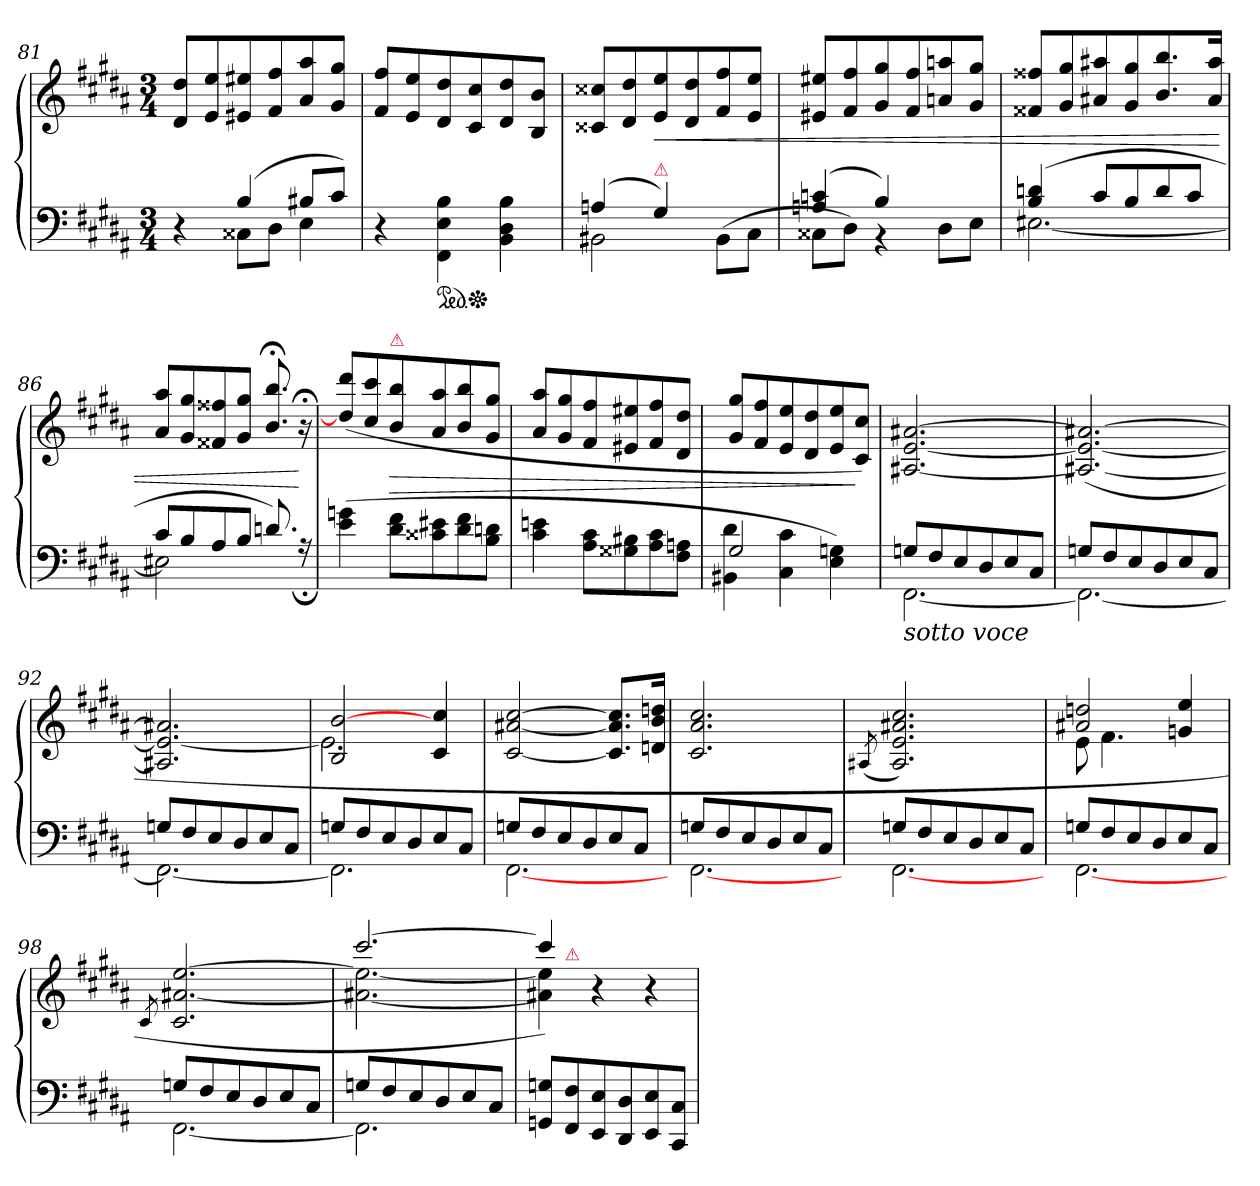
**kern	**kern	**dynam
*part1	*part1	*part1
*staff2	*staff1	*staff1/2
*clefF4	*clefG2	*
*k[f#c#g#d#a#]	*k[f#c#g#d#a#]	*
*M3/4	*M3/4	*
=81	=81	=81
*^	*	*
4reyy	4r	8d#/ 8dd#/L	.
.	.	8e/ 8ee/	.
(4B	8C##XL	8e#X/ 8ee#X/	.
.	8D#J	8f#/ 8ff#/	.
8B#XL	4E	8a#/ 8aa#/	.
8c#J)	.	8g#/ 8gg#/J	.
*v	*v	*	*
=82	=82	=82
4r	8f# 8ff#L	.
.	8e 8ee	.
*ped	*	*
4FF#\ 4E\ 4B\	8d# 8dd#	.
*Xped	*	*
.	8c# 8cc#	.
4BB 4D# 4B	8d# 8dd#	.
.	8B 8bJ	.
=83	=83	=83
*^	*	*
(>4An	2BB#X	8c##X 8cc##XL	.
.	.	8d# 8dd#	.
!LO:TX:a:color=crimson:t=⚠	!	!	!
4G#)	.	8e 8ee	<
.	.	8d# 8dd#	.
4rAyy	(<8BB#\L	8f# 8ff#	.
.	8C#\J	8e 8eeJ	.
=84	=84	=84	=84
(4An 4cn	8C##XL	8e#X/ 8ee#X/L	.
.	8D#J)	8f#/ 8ff#/	.
4B)	4r	8g#/ 8gg#/	.
.	.	8f#/ 8ff#/	.
4rcyy	8D#L	8an/ 8aan/	.
.	8EJ	8g#/ 8gg#/J	.
=85	=85	=85	=85
(>4B 4dn	[2.E#X	8f##X/ 8ff##X/L	.
.	.	8g#/ 8gg#/	.
8c#L	.	8a#X/ 8aa#X/	.
8B	.	8g#/ 8gg#/	.
8d	.	8.b/ 8.bb/	.
8c#J	.	.	.
.	.	16a#/ 16aa#/Jk	.
=86	=86	=86	=86
8c#L	2E#X]	8a#/ 8aa#/L	.
8B	.	8g#/ 8gg#/	.
8A#	.	8f##X/ 8ff##X/	.
8BJ	.	8g#/ 8gg#/J	.
8.dn/)	8.ryy	8.b;</ 8.bb;</	.
16rcyy	16r;<A	16r;<	[
*v	*v	*	*
=87	=87	=87
(<4e\ 4gn\	(>8dd#]/ 8ddd#/L	.
.	8cc#/ 8ccc#/	.
!	!LO:TX:a:color=crimson:t=⚠	!
8d#\ 8f#\L	8b/ 8bb/	>
8c##X 8e#X	8a#/ 8aa#/	.
8d#\ 8f#\	8b/ 8bb/	.
8B\ 8dn\J	8g#/ 8gg#/J	.
=48	=48	=48
4c#\ 4en\	8a#/ 8aa#/L	.
.	8g#/ 8gg#/	.
8A# 8c#L	8f#/ 8ff#/	.
8G##X 8B#X	8e#X/ 8ee#X/	.
8A# 8c#	8f#/ 8ff#/	.
8F# 8AnJ	8d#/ 8dd#/J	.
=89	=89	=89
*^	*	*
2G#	4BB#X 4d#	8g# 8gg#L	.
.	.	8f# 8ff#	.
.	4C# 4c#	8e 8ee	.
.	.	8d# 8dd#	.
4reyy	4E 4Gn)	8e 8ee	.
.	.	8c# 8cc#J)	]
=90	=90	=90	=90
!LO:TX:b:i:t=sotto voce	!	!	!
8GnL	[>2.FF#	[2.A#X [<2.e [2.a#X	.
8F#	.	.	.
8E	.	.	.
8D#	.	.	.
8E	.	.	.
8C#J	.	.	.
=91	=91	=91	=91
8GnL	2.FF#_>	(>2.A#X_ 2.e_> 2.a#X_	.
8F#	.	.	.
8E	.	.	.
8D#	.	.	.
8E	.	.	.
8C#J	.	.	.
=92	=92	=92	=92
8GnL	2.FF#_	2.A#X] 2.e_ 2.a#X]	.
8F#	.	.	.
8E	.	.	.
8D#	.	.	.
8E	.	.	.
8C#J	.	.	.
=93	=93	=93	=93
*	*	*^	*
8GnL	2.FF#]	2B [2b	2.e]	.
8F#	.	.	.	.
8E	.	.	.	.
8D#	.	.	.	.
8E	.	4c#/ 4cc#/	.	.
8C#J	.	.	.	.
*	*	*v	*v	*
=94	=94	=94	=94
8GnL	[>2.FF#	[2c# [2a#X [2cc#	.
8F#	.	.	.
8E	.	.	.
8D#	.	.	.
8E	.	8.c#] 8.a#] 8.cc#]L	.
8C#J	.	.	.
.	.	16dn 16b 16ddnJk	.
=95	=95	=95	=95
8GnL	[>2.FF#	2.c# 2.a# 2.cc#	.
8F#	.	.	.
8E	.	.	.
8D#	.	.	.
8E	.	.	.
8C#J	.	.	.
=96	=96	=96	=96
.	.	(>8qA#X/	.
8GnL	[>2.FF#	2.A# 2.e 2.a#X 2.cc#)	.
8F#	.	.	.
8E	.	.	.
8D#	.	.	.
8E	.	.	.
8C#J	.	.	.
=97	=97	=97	=97
*	*	*^	*
8GnL	[>2.FF#	2a#X 2ddn	8e\	.
8F#	.	.	4.f#\	.
8E	.	.	.	.
8D#	.	.	.	.
8E	.	4gn/ 4ee/	4ryy	.
8C#J	.	.	.	.
*	*	*v	*v	*
=98	=98	=98	=98
.	.	8qc#/	.
8GnL	[2.FF#	2.c# [>2.a#X [>2.ee	.
8F#	.	.	.
8E	.	.	.
8D#	.	.	.
8E	.	.	.
8C#J	.	.	.
=99	=99	=99	=99
*	*	*^	*
8GnL	2.FF#]	[2.ccc#	2.a#X_ 2.ee_	.
8F#	.	.	.	.
8E	.	.	.	.
8D#	.	.	.	.
8E	.	.	.	.
8C#J	.	.	.	.
*v	*v	*	*	*
=100	=100	=100	=100
*	*	*^	*
8GGn 8GnL	4ccc#])	4a#X] 4ee]	8ryy	.
!	!	!	!LO:TX:a:color=crimson:t=⚠	!
8FF# 8F#	.	.	2ryy	.
8EE 8E	4reeeyy	4r	.	.
8DD# 8D#	.	.	.	.
8EE 8E	4reeeyy	4r	.	.
8CC# 8C#J	.	.	8ryy	.
*	*v	*v	*v	*
=	=	=
*-	*-	*-
